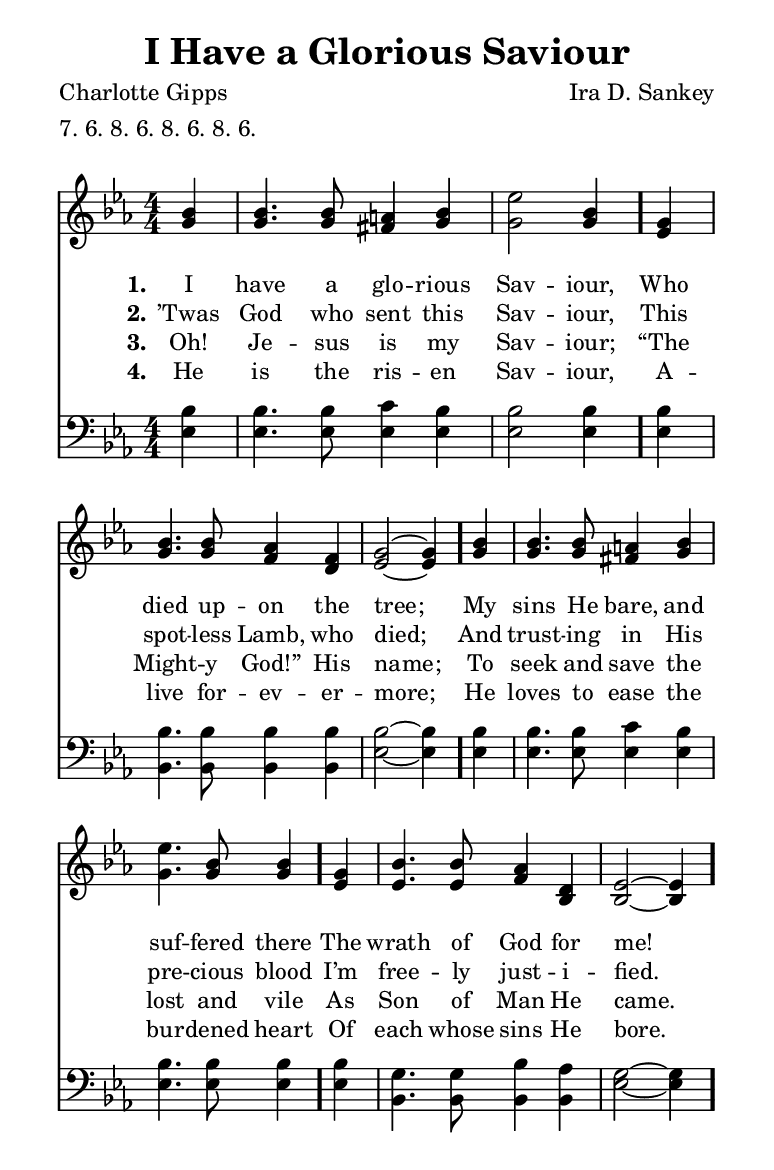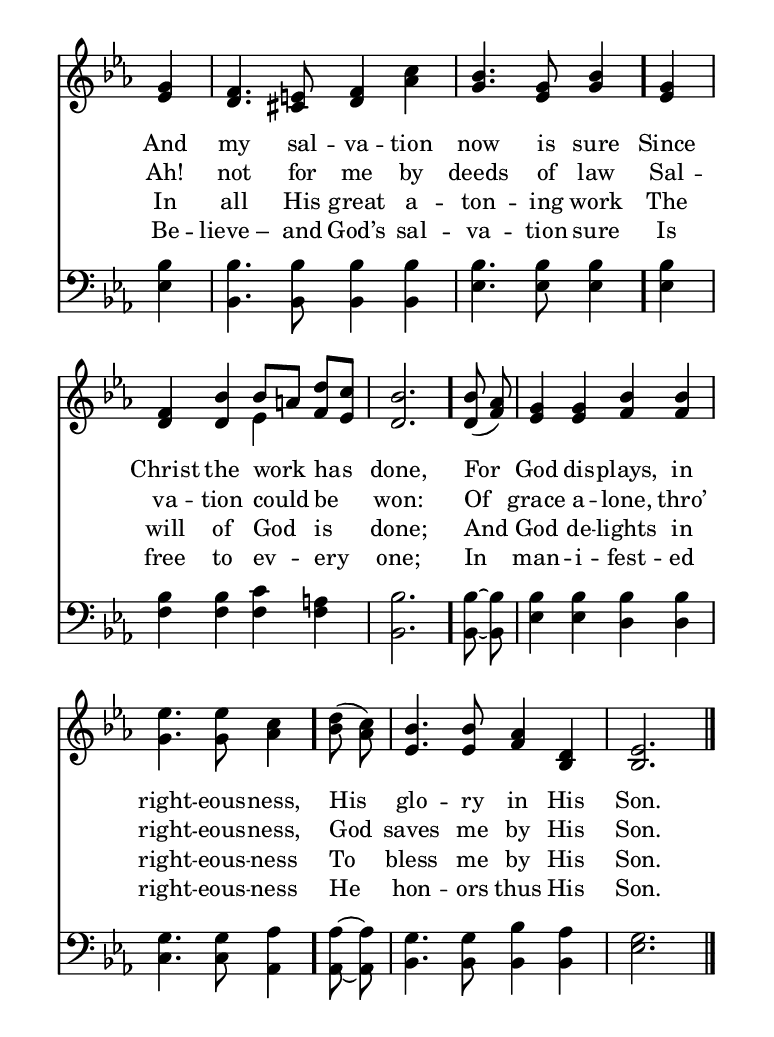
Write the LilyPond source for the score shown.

\include "common/global.ily"
\paper {
  \include "common/paper.ily"
}

\header{
  %gospel
  hymnnumber = "95"
  title = "I Have a Glorious Saviour"
  tunename = "Beneath the Cross of Jesus"
  meter = "7. 6. 8. 6. 8. 6. 8. 6."
  poet = "Charlotte Gipps"
  composer = "Ira D. Sankey"
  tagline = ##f
}

% for fermata in MIDI
ta = { \tempo 4=90 }
tb = { \tempo 4=45 }

patternAA = { c4 | c4. c8 c4 c4 | c2 c4 }
patternAB = { c4 | c4. c8 c4 c4 | c4. c8 c4 }
patternAC = { c8 c8 | c4 c4 c4 c4 | c4. c8 c4 }

patternBA = { c4 | c4. c8 c4 c4 | c2 ~ c4 }
patternBB = { c4 | c4 c4 c8[ c8] c8[ c8] | c2. }
patternBC = { c4 | c4 c4 c4      c8[ c8] | c2. }
patternBD = { c4 | c4 c4 c4      c4      | c2. }
patternBE = { c8 c8 | c4. c8 c4 c4 | c2. }

global = {
  \include "common/overrides.ily"
  \override Staff.TimeSignature.style = #'numbered % original has `c`
  \time 4/4
  \override Score.MetronomeMark.transparent = ##t % hide all fermata changes too
  \ta
  \key ees \major
  \partial 4
  \autoBeamOff
}

notesSoprano = {
\global
\relative c'' {

  \changePitch \patternAA { bes | bes bes a bes | ees bes }
  \changePitch \patternBA { g | bes bes aes f | g g }
  \changePitch \patternAB { bes | bes bes a bes | ees bes bes }
  \changePitch \patternBA { g | bes bes aes d, | ees ees }

  \changePitch \patternAB { g | f e f c' | bes g bes }
  \changePitch \patternBB { g | f bes bes a d c | bes }
  \changePitch \patternAC { bes( aes) | g g bes bes | ees ees c }
  \changePitch \patternBE { d( c) | bes bes aes d, | ees }

  \bar "|."

}
}

notesAlto = {
\global
\relative e' {

  \changePitch \patternAA { g | g g fis g | g g }
  \changePitch \patternBA { ees | g g f d | ees ees }
  \changePitch \patternAB { g | g g fis g | g g g }
  \changePitch \patternBA { ees | ees ees f bes, | bes bes }

  \changePitch \patternAB { ees | d cis d aes' | g ees g }
  \changePitch \patternBC { ees | d d ees f ees | d }
  \changePitch \patternAC { d( f) | ees ees f f | g g aes }
  \changePitch \patternBE { bes( aes) | ees ees f bes, | bes }

}
}

notesTenor = {
\global
\relative a {

  \changePitch \patternAA { bes | bes bes c bes | bes bes }
  \changePitch \patternBA { bes | bes bes bes bes | bes bes }
  \changePitch \patternAB { bes | bes bes c bes | bes bes bes }
  \changePitch \patternBA { bes | g g bes aes | g g }

  \changePitch \patternAB { bes | bes bes bes bes | bes bes bes }
  \changePitch \patternBD { bes | bes bes c a | bes }
  \changePitch \patternAC { bes ~ bes | bes bes bes bes | g g aes }
  \changePitch \patternBE { aes ~ aes | g g bes aes g }

}
}

notesBass = {
\global
\relative f {

  \changePitch \patternAA { ees | ees ees ees ees | ees ees }
  \changePitch \patternBA { ees | bes bes bes bes | ees ees }
  \changePitch \patternAB { ees | ees ees ees ees | ees ees ees }
  \changePitch \patternBA { ees | bes bes bes bes | ees ees }

  \changePitch \patternAB { ees | bes bes bes bes | ees ees ees }
  \changePitch \patternBD { ees | f f f f | bes, }
  \changePitch \patternAC { bes ~ bes | ees ees d d | c c aes }
  \changePitch \patternBE { aes ~ aes | bes bes bes bes | ees }

}
}

wordsA = \lyricmode {
\set stanza = "1."

I have a glo -- rious Sav -- iour, \bar "."
Who died up -- on the tree; \bar "." \eogbreak
My sins He bare, and suf -- fered there \bar "."
The wrath of God for me! \bar "." \eogbreak
And my sal -- va -- tion now is sure \bar "."
Since Christ the work has done, \bar "." \eogbreak
For God dis -- plays, in right -- eous -- ness, \bar "."
His glo -- ry in His Son. \bar "." \eogbreak

}

wordsB = \lyricmode {
\set stanza = "2."

’Twas God who sent this Sav -- iour,
This spot -- less Lamb, who died;
And trust -- ing in His pre -- cious blood
I’m free -- ly just -- i -- fied.
Ah! not for me by deeds of law
Sal -- va -- tion could be won:
Of grace a -- lone, thro’ right -- eous -- ness,
God saves me by His Son.

}

wordsC = \lyricmode {
\set stanza = "3."

Oh! Je -- sus is my Sav -- iour;
“The Might -- y God!” His name;
To seek and save the lost and vile
As Son of Man He came.
In all His great a -- ton -- ing work
The will of God is done;
And God de -- lights in right -- eous -- ness
To bless me by His Son.

}

wordsD = \lyricmode {
\set stanza = "4."

He is the ris -- en Sav -- iour,
A -- live for -- ev -- er -- more;
He loves to ease the bur -- dened heart
Of each whose sins He bore.
Be -- lieve_– and God’s sal -- va -- tion sure
Is free to ev -- ery one;
In man -- i -- fest -- ed right -- eous -- ness
He hon -- ors thus His Son.

}

\score {
  \context ChoirStaff <<
    \context Staff = upper <<
      \set Staff.autoBeaming = ##f
      \set ChoirStaff.systemStartDelimiter = #'SystemStartBar
      \set ChoirStaff.printPartCombineTexts = ##f
      \partcombine #'(2 . 9) \notesSoprano \notesAlto
      \context NullVoice = sopranos { \voiceOne << \notesSoprano >> }
      \context Lyrics = one   \lyricsto sopranos \wordsA
      \context Lyrics = two   \lyricsto sopranos \wordsB
      \context Lyrics = three \lyricsto sopranos \wordsC
      \context Lyrics = four  \lyricsto sopranos \wordsD
    >>
    \context Staff = men <<
      \set Staff.autoBeaming = ##f
      \clef bass
      \set ChoirStaff.printPartCombineTexts = ##f
      \partcombine #'(2 . 9) \notesTenor \notesBass
    >>
  >>
  \layout {
    \include "common/layout.ily"
  }
  \midi{
    \include "common/midi.ily"
  }
}

\version "2.19.49"  % necessary for upgrading to future LilyPond versions.

% vi:set et ts=2 sw=2 ai nocindent syntax=lilypond:
